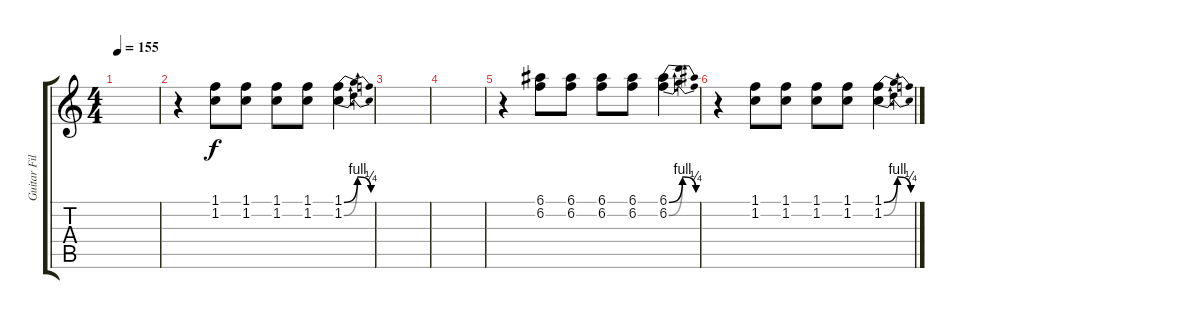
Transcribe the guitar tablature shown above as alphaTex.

\track ("Guitar Fills" "Guitar Fil") {instrument overdrivenguitar}
\staff {score tabs}
\tuning (E4 B3 G3 D3 A2 E2) {hide}
\ts (4 4)
\tempo 155
\clef g2
\ks c
|
r.4 (1.1 1.2).8 (1.1 1.2).8 (1.1 1.2).8 (1.1 1.2).8 (1.1{be (bendrelease 0 0 30 4 30 4 60 1)} 1.2{be (bendrelease 0 0 30 4 30 4 60 1)}).4 |
|
|
r.4 (6.1 6.2).8 (6.1 6.2).8 (6.1 6.2).8 (6.1 6.2).8 (6.1{be (bendrelease 0 0 30 4 30 4 60 1)} 6.2{be (bendrelease 0 0 30 4 30 4 60 1)}).4 |
r.4 (1.1 1.2).8 (1.1 1.2).8 (1.1 1.2).8 (1.1 1.2).8 (1.1{be (bendrelease 0 0 30 4 30 4 60 1)} 1.2{be (bendrelease 0 0 30 4 30 4 60 1)}).4
